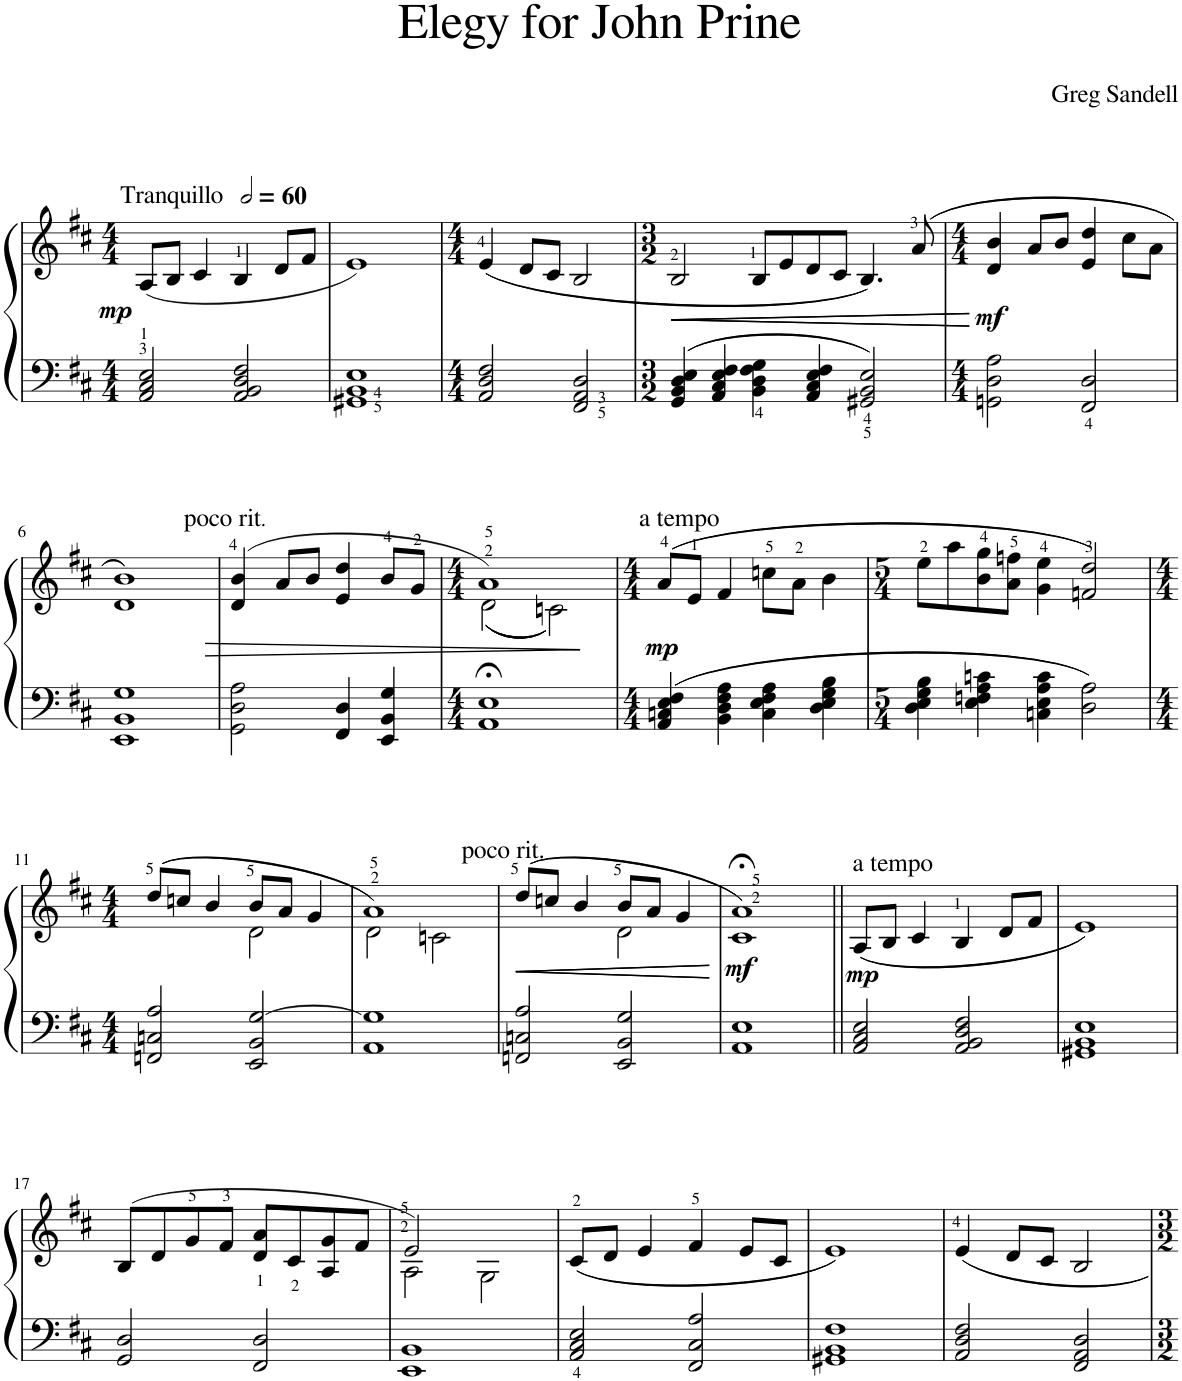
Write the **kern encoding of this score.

**kern	**kern	**dynam
*part1	*part1	*part1
*staff2	*staff1	*staff1/2
*I"Piano	*	*
*I'Pno.	*	*
*clefF4	*clefG2	*
*k[f#c#]	*k[f#c#]	*
*M4/4	*M4/4	*
*MM120	*MM120	*
=1	=1	=1
!	!LO:TX:a:t=Tranquillo	!
!	!	!LO:DY:a=2
2AA/ 2C#/ 2E/	(8A/L	mp
.	8B/J	.
.	4c#/	.
2AA/ 2BB/ 2D/ 2F#/	4B/	.
.	8d/L	.
.	8f#/J	.
=2	=2	=2
1GG#X 1BB 1E	1e)	.
=3	=3	=3
*M4/4	*M4/4	*
2AA/ 2D/ 2F#/	((4e/	.
.	8d/L	.
.	8c#/J	.
2FF#/ 2AA/ 2D/	2B/	.
=4	=4	=4
*M3/2	*M3/2	*
!	!	!LO:HP:b
4GG/ 4BB/ 4D/ 4E/	2B/	<
4AA/ 4C#/ 4E/ 4F#/	.	.
!	!	!LO:HP:b
4BB\ 4D\ 4F#\ 4G\	8B/L	<
.	8e/	.
4AA/ 4C#/ 4E/ 4F#/	8d/	.
.	8c#/J	.
2GG#X/ 2BB/ 2E/	4.B/))	.
.	((8a/	.
.	.	[ [
=5	=5	=5
*M4/4	*M4/4	*
!	!	!LO:DY:b
2GGn\ 2D\ 2A\	4d/ 4b/	mf
.	8a/L	.
.	8b/J	.
2FF#/ 2D/	4e/ 4dd/	.
.	8cc#\L	.
.	8a\J	.
!!LO:LB:g=z
=6	=6	=6
1EE 1BB 1G	1d 1b))	.
=7	=7	=7
!	!LO:TX:a:t=poco rit	!
!	!LO:TX:a:t=.	!
!	!	!LO:HP:b
2GG\ 2D\ 2A\	(>4d/ 4b/	>
.	8a/L	.
.	8b/J	.
4FF#/ 4D/	4e/ 4dd/	.
4EE/ 4BB/ 4G/	8b/L	.
.	8g/J	.
=8	=8	=8
*M4/4	*M4/4	*
*	*^	*
1AA;< 1E;<	1a)	((((2d\	.
.	.	2cn;\))))	.
*	*v	*v	*
.	.	]
=9	=9	=9
*M4/4	*M4/4	*
!	!LO:TX:a:t=a tempo	!
!	!	!LO:DY:a=2
4AA/ 4Cn/ 4E/ 4F#/	((8a/L	mp
.	8e/J	.
4BB\ 4D\ 4F#\ 4A\	4f#/	.
4C\ 4E\ 4F#\ 4A\	8ccn\L	.
.	8a\J	.
4D\ 4E\ 4G\ 4B\	4b\	.
=10	=10	=10
*M5/4	*M5/4	*
4D\ 4E\ 4G\ 4B\	8ee\L	.
.	8aa\	.
4E\ 4Fn\ 4A\ 4cn\	8b\ 8gg\	.
.	8a\ 8ffn\J	.
4Cn\ 4E\ 4A\ 4c\	4g\ 4ee\	.
2D\ 2A\	2fn/ 2dd/))	.
!!LO:LB:g=z
=11	=11	=11
*M4/4	*M4/4	*
*	*^	*
2FFn/ 2Cn/ 2A/	((8dd/L	2ryy	.
.	8ccn/J	.	.
.	4b/	.	.
2EE/ 2BB/ [2G/	8b/L	2d\	.
.	8a/J	.	.
.	4g/	.	.
=12	=12	=12	=12
1AA 1G]	1a))	2d\	.
.	.	2cn\	.
=13	=13	=13	=13
!	!LO:TX:a:t=poco rit.	!	!
!	!	!	!LO:HP:b
2FFn/ 2Cn/ 2A/	((8dd/L	2ryy	<
!	!	!	!LO:HP:b
.	8ccn/J	.	<
.	4b/	.	.
2EE/ 2BB/ 2G/	8b/L	2d\	.
.	8a/J	.	.
.	4g/	.	.
*	*v	*v	*
.	.	[ [
=14	=14	=14
!	!	!LO:DY:b
1AA 1E	1c#;< 1a;<))	mf
=15||	=15||	=15||
!	!LO:TX:a:t=a tempo	!
!	!	!LO:DY:a=2
2AA/ 2C#/ 2E/	((8A/L	mp
.	8B/J	.
.	4c#/	.
2AA/ 2BB/ 2D/ 2F#/	4B/	.
.	8d/L	.
.	8f#/J	.
=16	=16	=16
1GG#X 1BB 1E	1e))	.
!!LO:LB:g=z
=17	=17	=17
2GG/ 2D/	(>8B/L	.
.	8d/	.
.	8g/	.
.	8f#/J	.
2FF#/ 2D/	8d/ 8a/L	.
.	8c#/	.
.	8A/ 8g/	.
.	8f#/J	.
=18	=18	=18
*^	*^	*
1EE 1BB	2ryy	2e/)	2A\	.
.	2ryy	2ryy	2G\	.
*v	*v	*	*	*
*	*v	*v	*
=19	=19	=19
2AA/ 2C#/ 2E/	((8c#/L	.
.	8d/J	.
.	4e/	.
2FF#/ 2C#/ 2A/	4f#/	.
.	8e/L	.
.	8c#/J	.
=20	=20	=20
1GG#X 1BB 1F#	1e))	.
=21	=21	=21
2AA/ 2D/ 2F#/	4e/	.
.	8d/L	.
.	8c#/J	.
2FF#/ 2AA/ 2D/	2B/	.
=	=	=
*-	*-	*-
